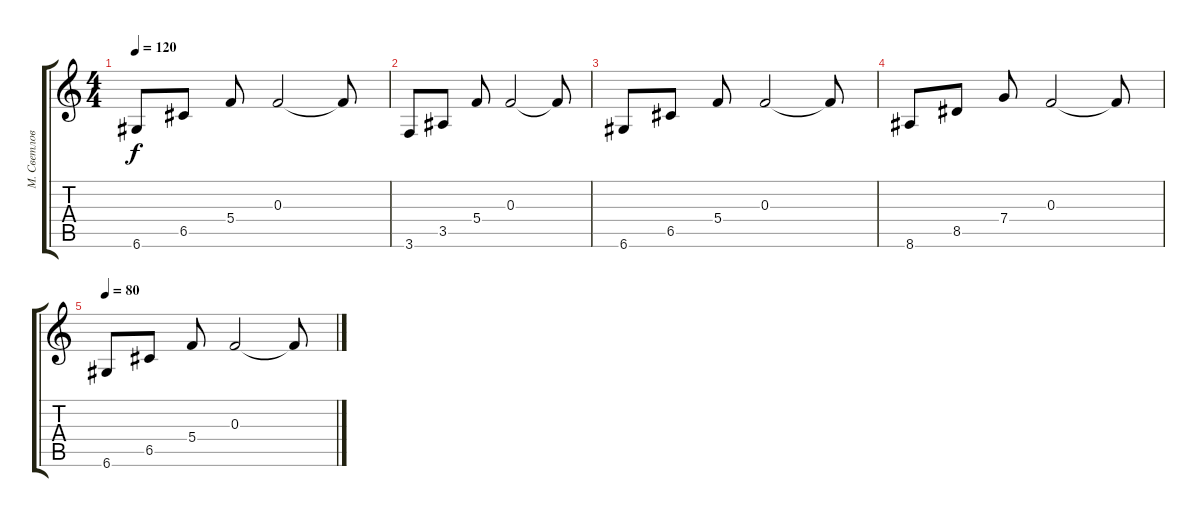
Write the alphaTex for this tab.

\track ("М. Светлов" "М. Светлов") {instrument electricguitarclean}
\staff {score tabs}
\tuning (D4 A3 F3 C3 G2 D2) {hide}
\ts (4 4)
\tempo 120
\clef g2
\ks c
6.6.8{dy f} 6.5.8 5.4.8 0.3.2 0.3{t}.8 |
3.6.8 3.5.8 5.4.8 0.3.2 0.3{t}.8 |
6.6.8 6.5.8 5.4.8 0.3.2 0.3{t}.8 |
8.6.8 8.5.8 7.4.8 0.3.2 0.3{t}.8 |
\tempo 80
6.6.8 6.5.8 5.4.8 0.3.2 0.3{t}.8
